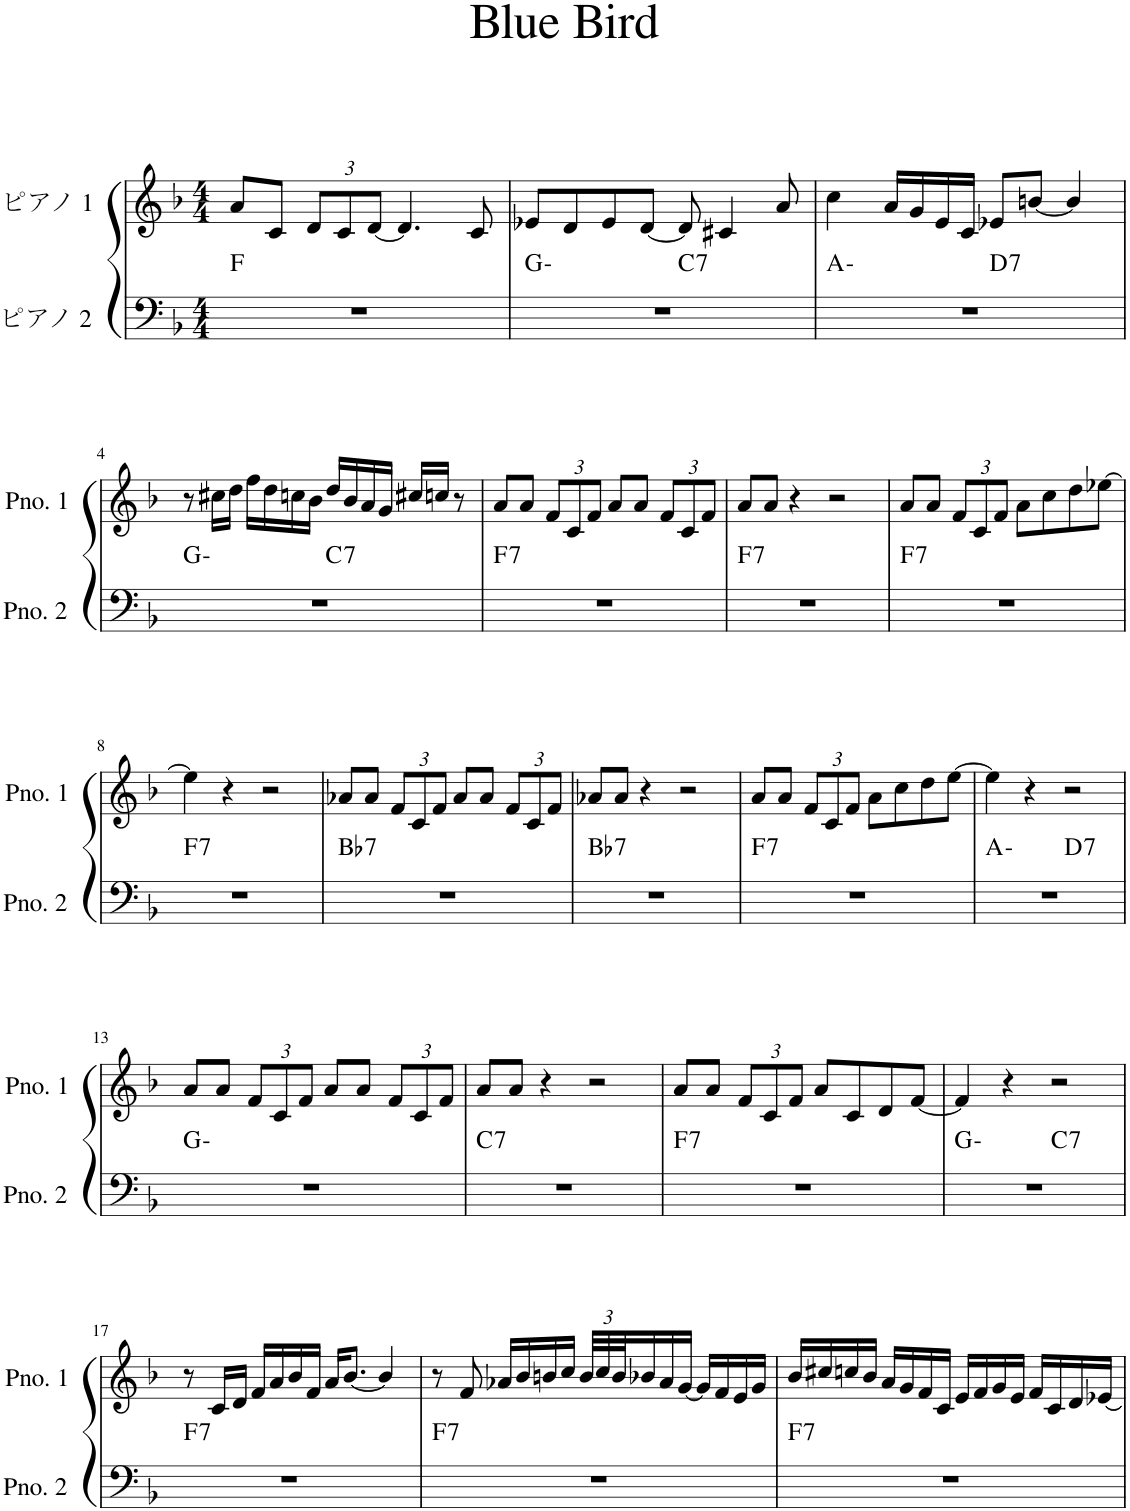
**kern	**harte	**kern
*part2	*part2	*part1
*staff2	*	*staff1
*I"ピアノ 2	*	*I"ピアノ 1
*clefF4	*	*clefG2
*k[b-]	*	*k[b-]
*M4/4	*	*M4/4
=1	=1	=1
1r	F:maj	8a/L
.	.	8c/J
*	*	*Xbrackettup
.	.	12d/L
.	.	12c/
.	.	[12d/J
.	.	4.d/]
.	.	8c/
=2	=2	=2
*^	*	*
1r	2ryy	G:min	8e-X/L
.	.	.	8d/
.	.	.	8e-/
.	.	.	[8d/J
!	!	!LO:H:kt=7	!
.	2ryy	C:7	8d/]
.	.	.	4c#X/
.	.	.	8a/
=3	=3	=3	=3
1r	2ryy	A:min	4cc\
.	.	.	16a/LL
.	.	.	16g/
.	.	.	16e/
.	.	.	16c/JJ
!	!	!LO:H:kt=7	!
.	2ryy	D:7	8e-X/L
.	.	.	[8bn/J
.	.	.	4b/]
!!LO:LB:g=z
=4	=4	=4	=4
1r	2ryy	G:min	8r
.	.	.	16cc#X\LL
.	.	.	16dd\JJ
.	.	.	16ff\LL
.	.	.	16dd\
.	.	.	16ccn\
.	.	.	16b-\JJ
!	!	!LO:H:kt=7	!
.	2ryy	C:7	16dd/LL
.	.	.	16b-/
.	.	.	16a/
.	.	.	16g/JJ
.	.	.	16cc#X/LL
.	.	.	16ccn/JJ
.	.	.	8r
=5	=5	=5	=5
!	!	!LO:H:kt=7	!
*v	*v	*	*
1r	F:7	8a/L
.	.	8a/J
.	.	12f/L
.	.	12c/
.	.	12f/J
.	.	8a/L
.	.	8a/J
.	.	12f/L
.	.	12c/
.	.	12f/J
=6	=6	=6
!	!LO:H:kt=7	!
1r	F:7	8a/L
.	.	8a/J
.	.	4r
.	.	2r
=7	=7	=7
!	!LO:H:kt=7	!
1r	F:7	8a/L
.	.	8a/J
.	.	12f/L
.	.	12c/
.	.	12f/J
.	.	8a\L
.	.	8cc\
.	.	8dd\
.	.	[8ee-X\J
!!LO:LB:g=z
=8	=8	=8
!	!LO:H:kt=7	!
1r	F:7	4ee-\]
.	.	4r
.	.	2r
=9	=9	=9
!	!LO:H:kt=7	!
1r	Bb:7	8a-X/L
.	.	8a-/J
.	.	12f/L
.	.	12c/
.	.	12f/J
.	.	8a-/L
.	.	8a-/J
.	.	12f/L
.	.	12c/
.	.	12f/J
=10	=10	=10
!	!LO:H:kt=7	!
1r	Bb:7	8a-X/L
.	.	8a-/J
.	.	4r
.	.	2r
=11	=11	=11
!	!LO:H:kt=7	!
1r	F:7	8a/L
.	.	8a/J
.	.	12f/L
.	.	12c/
.	.	12f/J
.	.	8a\L
.	.	8cc\
.	.	8dd\
.	.	[8ee\J
=12	=12	=12
*^	*	*
1r	2ryy	A:min	4ee\]
.	.	.	4r
!	!	!LO:H:kt=7	!
.	2ryy	D:7	2r
*v	*v	*	*
!!LO:LB:g=z
=13	=13	=13
1r	G:min	8a/L
.	.	8a/J
.	.	12f/L
.	.	12c/
.	.	12f/J
.	.	8a/L
.	.	8a/J
.	.	12f/L
.	.	12c/
.	.	12f/J
=14	=14	=14
!	!LO:H:kt=7	!
1r	C:7	8a/L
.	.	8a/J
.	.	4r
.	.	2r
=15	=15	=15
!	!LO:H:kt=7	!
1r	F:7	8a/L
.	.	8a/J
.	.	12f/L
.	.	12c/
.	.	12f/J
.	.	8a/L
.	.	8c/
.	.	8d/
.	.	[8f/J
=16	=16	=16
*^	*	*
1r	2ryy	G:min	4f/]
.	.	.	4r
!	!	!LO:H:kt=7	!
.	2ryy	C:7	2r
!!LO:LB:g=z
=17	=17	=17	=17
!	!	!LO:H:kt=7	!
*v	*v	*	*
1r	F:7	8r
.	.	16c/LL
.	.	16d/JJ
.	.	16f/LL
.	.	16a/
.	.	16b-/
.	.	16f/JJ
.	.	16a/KL
.	.	[8.b-/J
.	.	4b-/]
=18	=18	=18
!	!LO:H:kt=7	!
1r	F:7	8r
.	.	8f/
.	.	16a-X/LL
.	.	16b-/
.	.	16bn/
.	.	16cc/JJ
.	.	48b/LLL
.	.	48cc/
.	.	48b/J
.	.	16b-X/
.	.	16a-/
.	.	[16g/JJ
.	.	16g/LL]
.	.	16f/
.	.	16e/
.	.	16g/JJ
=19	=19	=19
!	!LO:H:kt=7	!
1r	F:7	16b-/LL
.	.	16cc#X/
.	.	16ccn/
.	.	16b-/JJ
.	.	16a/LL
.	.	16g/
.	.	16f/
.	.	16c/JJ
.	.	16e/LL
.	.	16f/
.	.	16g/
.	.	16e/JJ
.	.	16f/LL
.	.	16c/
.	.	16d/
.	.	[16e-X/JJ
=	=	=
*-	*-	*-
